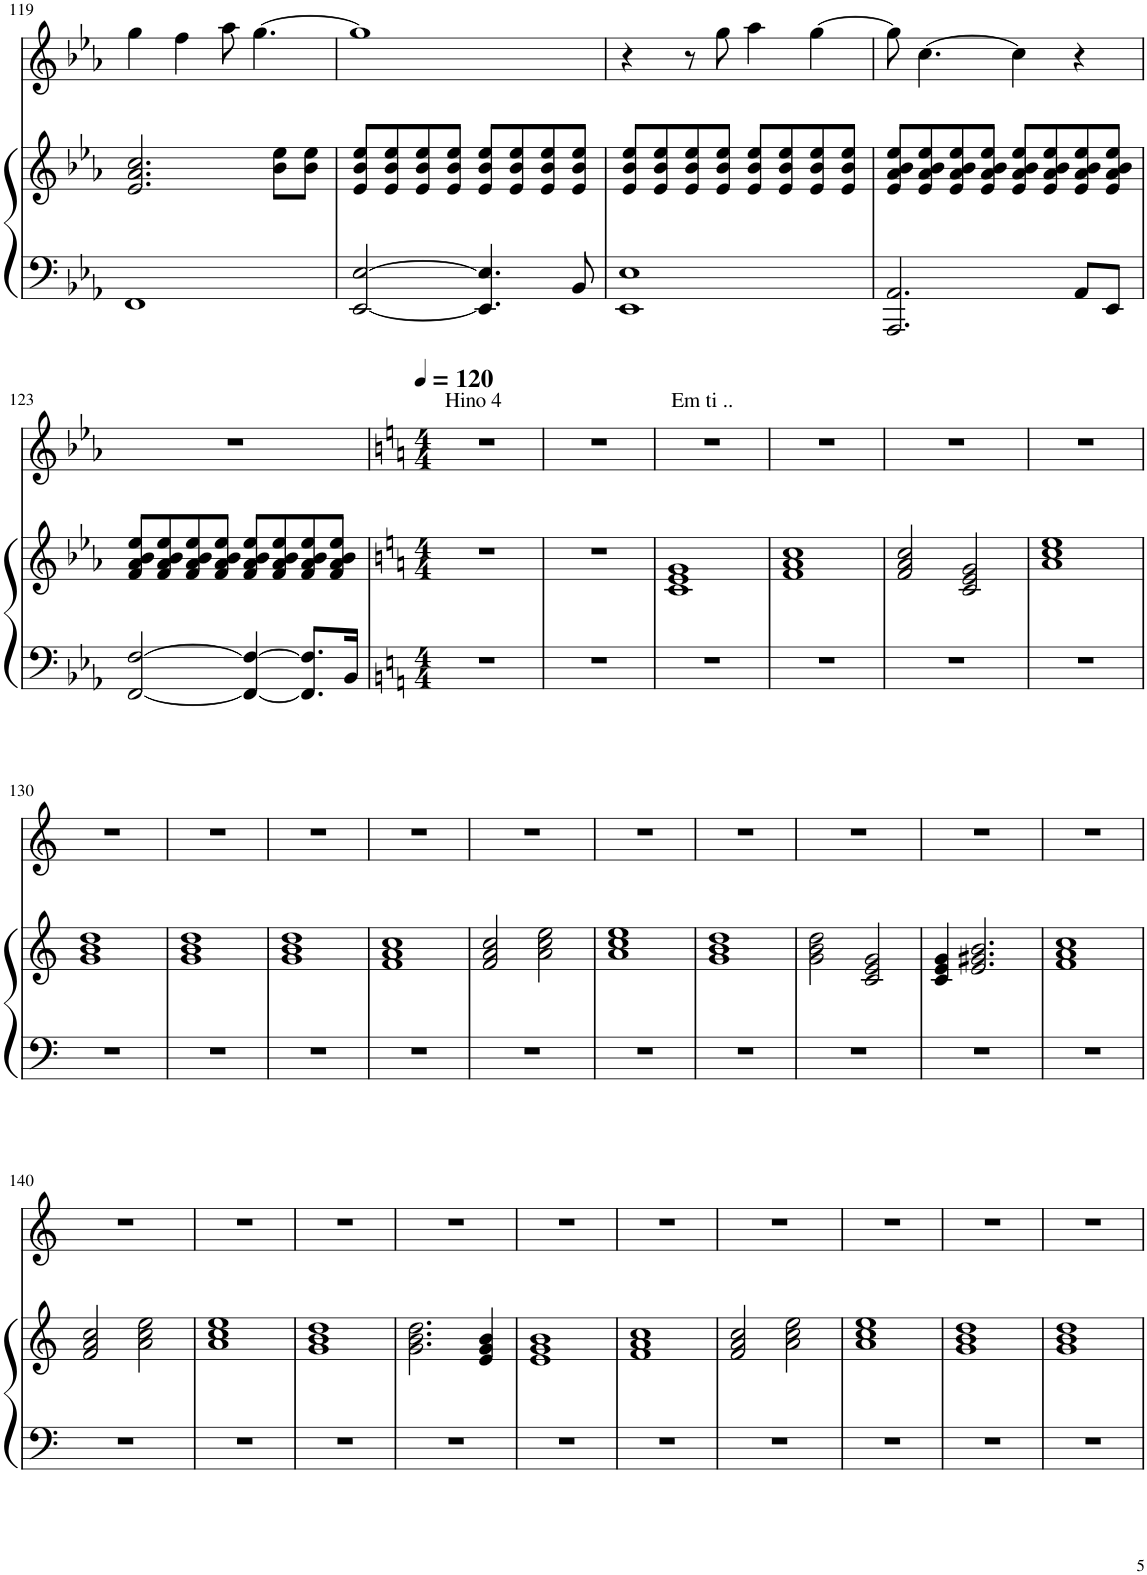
**kern	**kern	**kern
*part1	*part1	*part1
*staff3	*staff2	*staff1
*I"Piano	*	*
*I'Pno	*	*
!!LO:PB:g=z
*clefF4	*clefG2	*clefG2
*k[b-e-a-]	*k[b-e-a-]	*k[b-e-a-]
*M4/4	*M4/4	*M4/4
=119	=119	=119
1FF	2.e-/ 2.a-/ 2.cc/	4gg\
.	.	4ff\
.	.	8aa-\
.	.	[4.gg\
.	8b-\ 8ee-\L	.
.	8b-\ 8ee-\J	.
=120	=120	=120
[2EE-/ [2E-/	8e-/ 8b-/ 8ee-/L	1gg]
.	8e-/ 8b-/ 8ee-/	.
.	8e-/ 8b-/ 8ee-/	.
.	8e-/ 8b-/ 8ee-/J	.
4.EE-/] 4.E-/]	8e-/ 8b-/ 8ee-/L	.
.	8e-/ 8b-/ 8ee-/	.
.	8e-/ 8b-/ 8ee-/	.
8BB-/	8e-/ 8b-/ 8ee-/J	.
=121	=121	=121
1EE- 1E-	8e-/ 8b-/ 8ee-/L	4r
.	8e-/ 8b-/ 8ee-/	.
.	8e-/ 8b-/ 8ee-/	8r
.	8e-/ 8b-/ 8ee-/J	8gg\
.	8e-/ 8b-/ 8ee-/L	4aa-\
.	8e-/ 8b-/ 8ee-/	.
.	8e-/ 8b-/ 8ee-/	[4gg\
.	8e-/ 8b-/ 8ee-/J	.
=122	=122	=122
2.AAA-/ 2.AA-/	8e-/ 8a-/ 8b-/ 8ee-/L	8gg\]
.	8e-/ 8a-/ 8b-/ 8ee-/	[4.cc\
.	8e-/ 8a-/ 8b-/ 8ee-/	.
.	8e-/ 8a-/ 8b-/ 8ee-/J	.
.	8e-/ 8a-/ 8b-/ 8ee-/L	4cc\]
.	8e-/ 8a-/ 8b-/ 8ee-/	.
8AA-/L	8e-/ 8a-/ 8b-/ 8ee-/	4r
8EE-/J	8e-/ 8a-/ 8b-/ 8ee-/J	.
!!LO:LB:g=z
=123	=123	=123
[2FF/ [2F/	8f/ 8a-/ 8b-/ 8ee-/L	1r
.	8f/ 8a-/ 8b-/ 8ee-/	.
.	8f/ 8a-/ 8b-/ 8ee-/	.
.	8f/ 8a-/ 8b-/ 8ee-/J	.
4FF/_ 4F/_	8f/ 8a-/ 8b-/ 8ee-/L	.
.	8f/ 8a-/ 8b-/ 8ee-/	.
8.FF/] 8.F/]L	8f/ 8a-/ 8b-/ 8ee-/	.
.	8f/ 8a-/ 8b-/ 8ee-/J	.
16BB-/Jk	.	.
=124	=124	=124
*k[]	*k[]	*k[]
*M4/4	*M4/4	*M4/4
*	*	*MM120
!	!	!LO:TX:a:t=Hino 4
1r	1r	1r
=125	=125	=125
1r	1r	1r
=126	=126	=126
!	!	!LO:TX:a:t=Em ti ..
1r	1c 1e 1g	1r
=127	=127	=127
1r	1f 1a 1cc	1r
=128	=128	=128
1r	2f/ 2a/ 2cc/	1r
.	2c/ 2e/ 2g/	.
=129	=129	=129
1r	1a 1cc 1ee	1r
!!LO:LB:g=z
=130	=130	=130
1r	1g 1b 1dd	1r
=131	=131	=131
1r	1g 1b 1dd	1r
=132	=132	=132
1r	1g 1b 1dd	1r
=133	=133	=133
1r	1f 1a 1cc	1r
=134	=134	=134
1r	2f/ 2a/ 2cc/	1r
.	2a\ 2cc\ 2ee\	.
=135	=135	=135
1r	1a 1cc 1ee	1r
=136	=136	=136
1r	1g 1b 1dd	1r
=137	=137	=137
1r	2g\ 2b\ 2dd\	1r
.	2c/ 2e/ 2g/	.
=138	=138	=138
1r	4c/ 4e/ 4g/	1r
.	2.e/ 2.g#X/ 2.b/	.
=139	=139	=139
1r	1f 1a 1cc	1r
!!LO:LB:g=z
=140	=140	=140
1r	2f/ 2a/ 2cc/	1r
.	2a\ 2cc\ 2ee\	.
=141	=141	=141
1r	1a 1cc 1ee	1r
=142	=142	=142
1r	1g 1b 1dd	1r
=143	=143	=143
1r	2.g\ 2.b\ 2.dd\	1r
.	4e/ 4g/ 4b/	.
=144	=144	=144
1r	1e 1g 1b	1r
=145	=145	=145
1r	1f 1a 1cc	1r
=146	=146	=146
1r	2f/ 2a/ 2cc/	1r
.	2a\ 2cc\ 2ee\	.
=147	=147	=147
1r	1a 1cc 1ee	1r
=148	=148	=148
1r	1g 1b 1dd	1r
=149	=149	=149
1r	1g 1b 1dd	1r
=	=	=
*-	*-	*-
